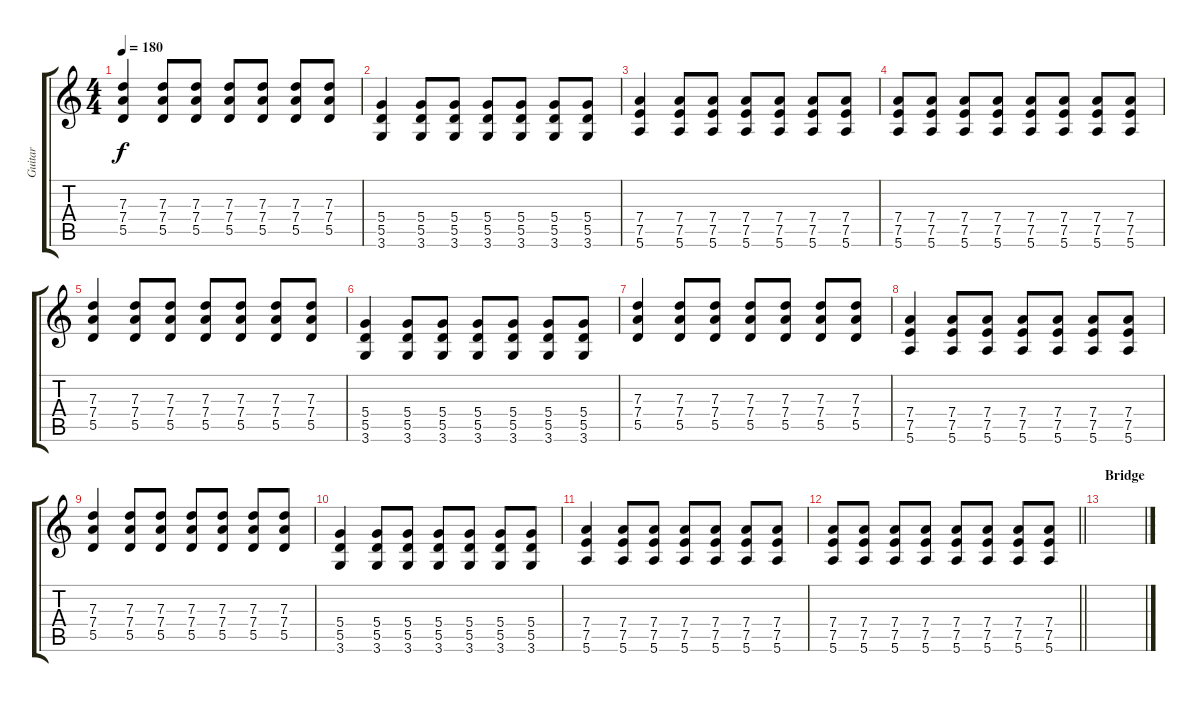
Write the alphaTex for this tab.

\track ("Guitar" "Guitar") {instrument distortionguitar}
\staff {score tabs}
\tuning (E4 B3 G3 D3 A2 E2) {hide}
\ts (4 4)
\tempo 180
\clef g2
\ks c
(7.3 7.4 5.5).4{dy f} (7.3 7.4 5.5).8 (7.3 7.4 5.5).8 (7.3 7.4 5.5).8 (7.3 7.4 5.5).8 (7.3 7.4 5.5).8 (7.3 7.4 5.5).8 |
(5.4 5.5 3.6).4 (5.4 5.5 3.6).8 (5.4 5.5 3.6).8 (5.4 5.5 3.6).8 (5.4 5.5 3.6).8 (5.4 5.5 3.6).8 (5.4 5.5 3.6).8 |
(7.4 7.5 5.6).4 (7.4 7.5 5.6).8 (7.4 7.5 5.6).8 (7.4 7.5 5.6).8 (7.4 7.5 5.6).8 (7.4 7.5 5.6).8 (7.4 7.5 5.6).8 |
(7.4 7.5 5.6).8 (7.4 7.5 5.6).8 (7.4 7.5 5.6).8 (7.4 7.5 5.6).8 (7.4 7.5 5.6).8 (7.4 7.5 5.6).8 (7.4 7.5 5.6).8 (7.4 7.5 5.6).8 |
(7.3 7.4 5.5).4 (7.3 7.4 5.5).8 (7.3 7.4 5.5).8 (7.3 7.4 5.5).8 (7.3 7.4 5.5).8 (7.3 7.4 5.5).8 (7.3 7.4 5.5).8 |
(5.4 5.5 3.6).4 (5.4 5.5 3.6).8 (5.4 5.5 3.6).8 (5.4 5.5 3.6).8 (5.4 5.5 3.6).8 (5.4 5.5 3.6).8 (5.4 5.5 3.6).8 |
(7.3 7.4 5.5).4 (7.3 7.4 5.5).8 (7.3 7.4 5.5).8 (7.3 7.4 5.5).8 (7.3 7.4 5.5).8 (7.3 7.4 5.5).8 (7.3 7.4 5.5).8 |
(7.4 7.5 5.6).4 (7.4 7.5 5.6).8 (7.4 7.5 5.6).8 (7.4 7.5 5.6).8 (7.4 7.5 5.6).8 (7.4 7.5 5.6).8 (7.4 7.5 5.6).8 |
(7.3 7.4 5.5).4 (7.3 7.4 5.5).8 (7.3 7.4 5.5).8 (7.3 7.4 5.5).8 (7.3 7.4 5.5).8 (7.3 7.4 5.5).8 (7.3 7.4 5.5).8 |
(5.4 5.5 3.6).4 (5.4 5.5 3.6).8 (5.4 5.5 3.6).8 (5.4 5.5 3.6).8 (5.4 5.5 3.6).8 (5.4 5.5 3.6).8 (5.4 5.5 3.6).8 |
(7.4 7.5 5.6).4 (7.4 7.5 5.6).8 (7.4 7.5 5.6).8 (7.4 7.5 5.6).8 (7.4 7.5 5.6).8 (7.4 7.5 5.6).8 (7.4 7.5 5.6).8 |
\barLineRight lightlight
(7.4 7.5 5.6).8 (7.4 7.5 5.6).8 (7.4 7.5 5.6).8 (7.4 7.5 5.6).8 (7.4 7.5 5.6).8 (7.4 7.5 5.6).8 (7.4 7.5 5.6).8 (7.4 7.5 5.6).8 |
\section ("" "Bridge")
